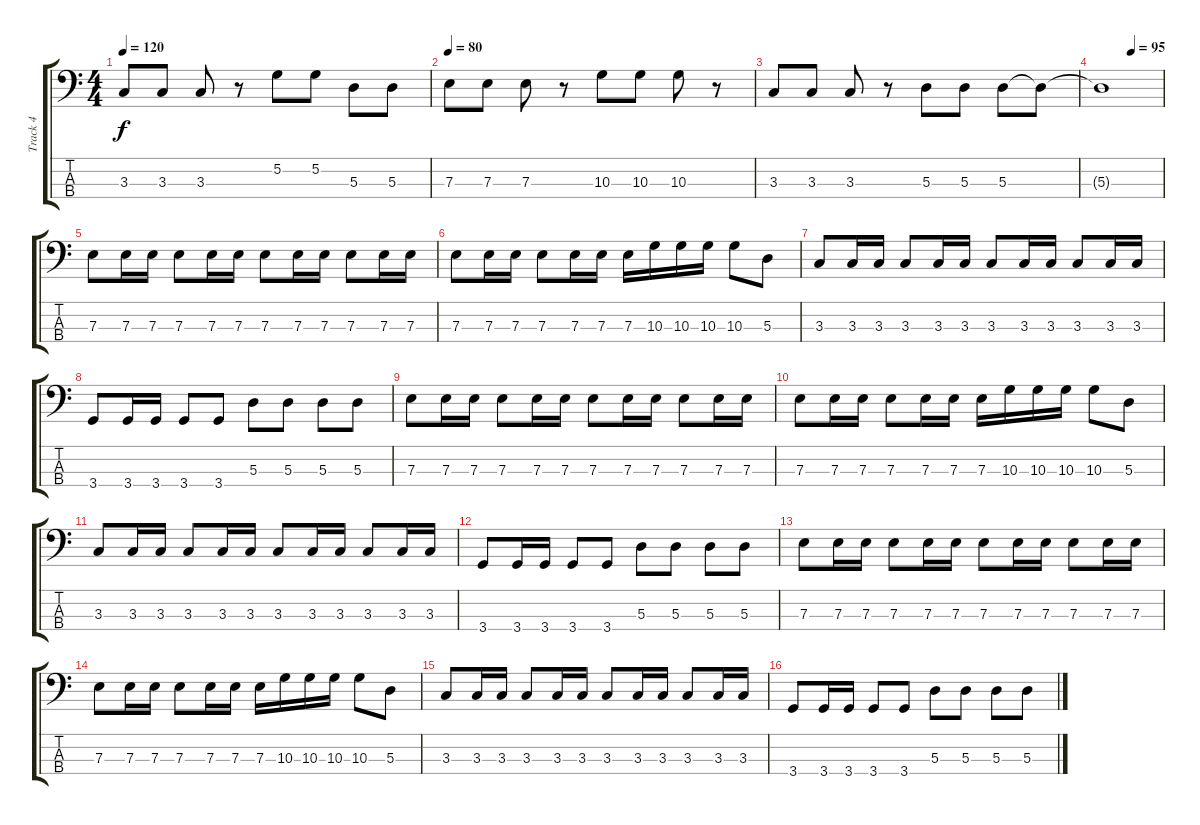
\track ("Track 4" "Track 4") {instrument electricbassfinger}
\staff {score tabs}
\tuning (G2 D2 A1 E1) {hide}
\ts (4 4)
\tempo 120
\clef f4
\ks c
3.3.8{dy f} 3.3.8 3.3.8 r.8 5.2.8 5.2.8 5.3.8 5.3.8 |
\tempo 80
7.3.8 7.3.8 7.3.8 r.8 10.3.8 10.3.8 10.3.8 r.8 |
3.3.8 3.3.8 3.3.8 r.8 5.3.8 5.3.8 5.3.8 5.3{t}.8 |
\tempo (95 0.5)
5.3{t}.1 |
7.3.8 7.3.16 7.3.16 7.3.8 7.3.16 7.3.16 7.3.8 7.3.16 7.3.16 7.3.8 7.3.16 7.3.16 |
7.3.8 7.3.16 7.3.16 7.3.8 7.3.16 7.3.16 7.3.16 10.3.16 10.3.16 10.3.16 10.3.8 5.3.8 |
3.3.8 3.3.16 3.3.16 3.3.8 3.3.16 3.3.16 3.3.8 3.3.16 3.3.16 3.3.8 3.3.16 3.3.16 |
3.4.8 3.4.16 3.4.16 3.4.8 3.4.8 5.3.8 5.3.8 5.3.8 5.3.8 |
7.3.8 7.3.16 7.3.16 7.3.8 7.3.16 7.3.16 7.3.8 7.3.16 7.3.16 7.3.8 7.3.16 7.3.16 |
7.3.8 7.3.16 7.3.16 7.3.8 7.3.16 7.3.16 7.3.16 10.3.16 10.3.16 10.3.16 10.3.8 5.3.8 |
3.3.8 3.3.16 3.3.16 3.3.8 3.3.16 3.3.16 3.3.8 3.3.16 3.3.16 3.3.8 3.3.16 3.3.16 |
3.4.8 3.4.16 3.4.16 3.4.8 3.4.8 5.3.8 5.3.8 5.3.8 5.3.8 |
7.3.8 7.3.16 7.3.16 7.3.8 7.3.16 7.3.16 7.3.8 7.3.16 7.3.16 7.3.8 7.3.16 7.3.16 |
7.3.8 7.3.16 7.3.16 7.3.8 7.3.16 7.3.16 7.3.16 10.3.16 10.3.16 10.3.16 10.3.8 5.3.8 |
3.3.8 3.3.16 3.3.16 3.3.8 3.3.16 3.3.16 3.3.8 3.3.16 3.3.16 3.3.8 3.3.16 3.3.16 |
3.4.8 3.4.16 3.4.16 3.4.8 3.4.8 5.3.8 5.3.8 5.3.8 5.3.8
